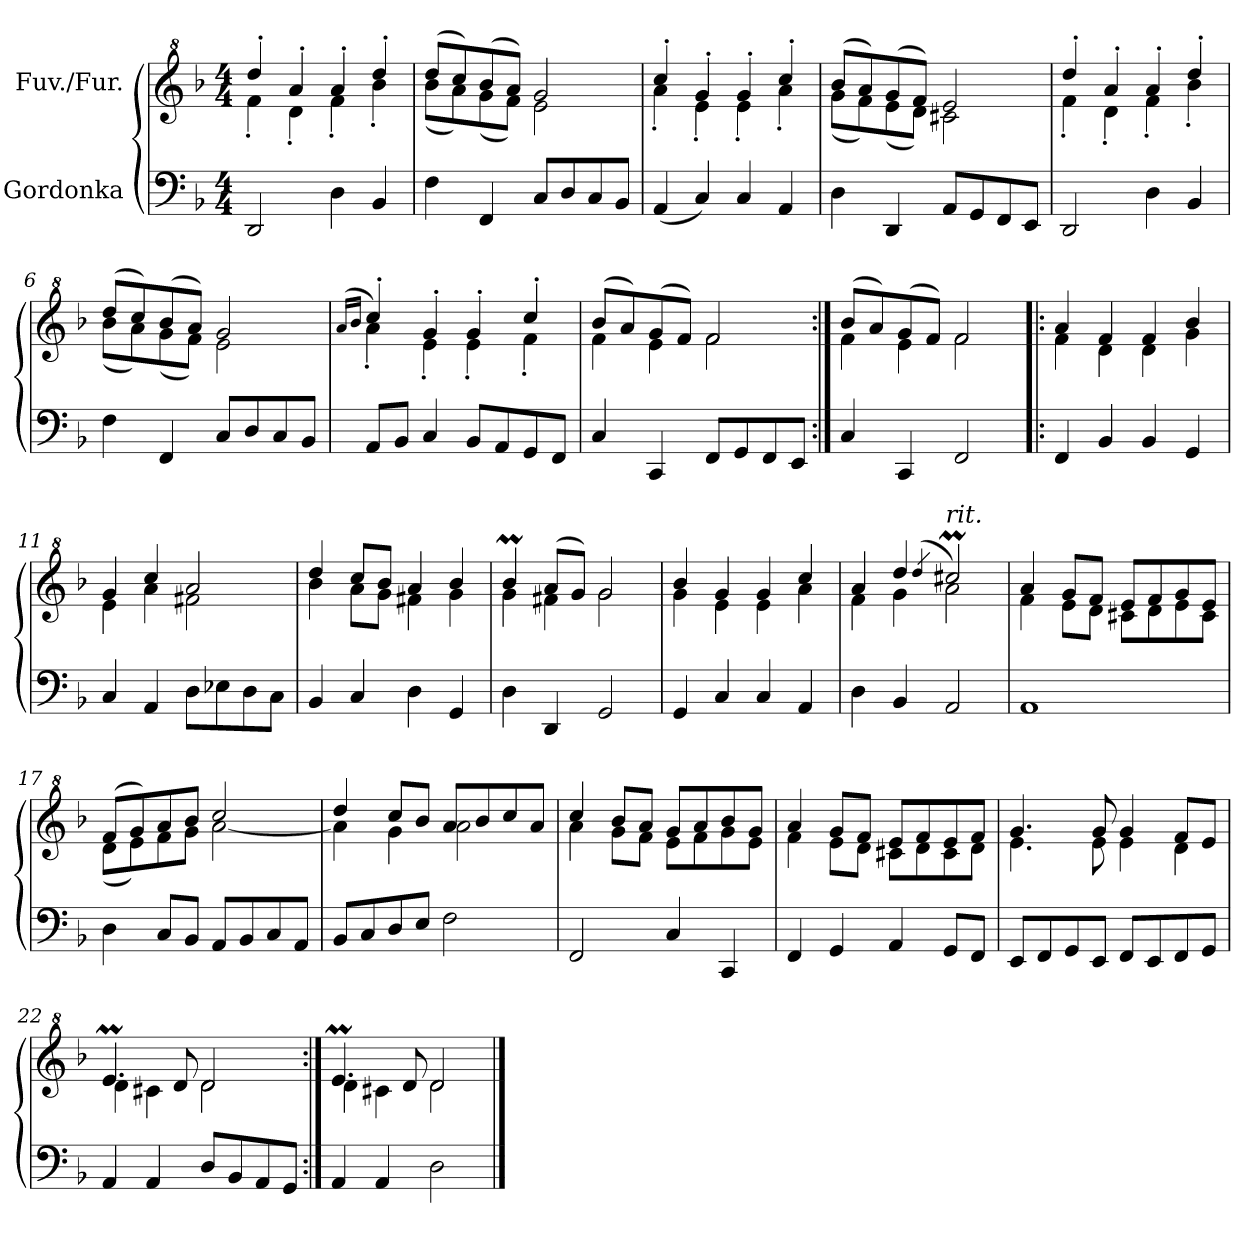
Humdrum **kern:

**kern	**kern
*part2	*part1
*staff2	*staff1
*I"Gordonka	*I"Fuv./Fur.
*clefF4	*clefG^2
*k[b-]	*k[b-]
*M4/4	*M4/4
*MM200	*MM200
=1	=1
*	*^
2DD/	4ddd'/	4ff'\
.	4aa'/	4dd'\
4D\	4aa'/	4ff'\
4BB-/	4ddd'/	4bb-'\
=2	=2	=2
4F\	(8ddd/L	(8bb-\L
.	8ccc/)	8aa\)
4FF/	(8bb-/	(8gg\
.	8aa/J)	8ff\J)
8C/L	2gg/	2ee\
8D/	.	.
8C/	.	.
8BB-/J	.	.
=3	=3	=3
(4AA/	4ccc'/	4aa'\
4C/)	4gg'/	4ee'\
4C/	4gg'/	4ee'\
4AA/	4ccc'/	4aa'\
=4	=4	=4
4D\	(8bb-/L	(8gg\L
.	8aa/)	8ff\)
4DD/	(8gg/	(8ee\
.	8ff/J)	8dd\J)
8AA/L	2ee/	2cc#X\
8GG/	.	.
8FF/	.	.
8EE/J	.	.
=5	=5	=5
2DD/	4ddd'/	4ff'\
.	4aa'/	4dd'\
4D\	4aa'/	4ff'\
4BB-/	4ddd'/	4bb-'\
!!LO:LB:g=z	!!
=6	=6	=6
4F\	(8ddd/L	(8bb-\L
.	8ccc/)	8aa\)
4FF/	(8bb-/	(8gg\
.	8aa/J)	8ff\J)
8C/L	2gg/	2ee\
8D/	.	.
8C/	.	.
8BB-/J	.	.
=7	=7	=7
.	(16qaa/LL	.
.	16qbb-/JJ	.
8AA/L	4ccc'/)	4aa'\
8BB-/J	.	.
4C/	4gg'/	4ee'\
8BB-/L	4gg'/	4ee'\
8AA/	.	.
8GG/	4ccc'/	4ff'\
8FF/J	.	.
=8	=8	=8
4C/	(8bb-/L	4ff\
.	8aa/)	.
4CC/	(8gg/	4ee\
.	8ff/J)	.
8FF/L	2ff/	2ff\
8GG/	.	.
8FF/	.	.
8EE/J	.	.
=9:|!	=9:|!	=9:|!
4C/	(8bb-/L	4ff\
.	8aa/)	.
4CC/	(8gg/	4ee\
.	8ff/J)	.
2FF/	2ff/	2ff\
=10!|:	=10!|:	=10!|:
4FF/	4aa/	4ff\
4BB-/	4ff/	4dd\
4BB-/	4ff/	4dd\
4GG/	4bb-/	4gg\
!!LO:LB:g=z	!!
=11	=11	=11
4C/	4gg/	4ee\
4AA/	4ccc/	4aa\
8D\L	2aa/	2ff#X\
8E-X\	.	.
8D\	.	.
8C\J	.	.
=12	=12	=12
4BB-/	4ddd/	4bb-\
4C/	8ccc/L	8aa\L
.	8bb-/J	8gg\J
4D\	4aa/	4ff#X\
4GG/	4bb-/	4gg\
=13	=13	=13
4D\	4bb-M/	4gg\
4DD/	(8aa/L	4ff#X\
.	8gg/J)	.
2GG/	2gg/	2gg\
=14	=14	=14
4GG/	4bb-/	4gg\
4C/	4gg/	4ee\
4C/	4gg/	4ee\
4AA/	4ccc/	4aa\
=15	=15	=15
4D\	4aa/	4ff\
4BB-/	4ddd/	4gg\
.	(4qddd/	.
!	!LO:TX:a:i:t=rit.	!
2AA/	2ccc#Xm/)	2aa\
!!LO:LB:g=z	!!
=16	=16	=16
1AA	4aa/	4ff\
.	8gg/L	8ee\L
.	8ff/J	8dd\J
.	8ee/L	8cc#X\L
.	8ff/	8dd\
.	8gg/	8ee\
.	8ee/J	8cc#\J
=17	=17	=17
4D\	(8ff/L	(8dd\L
.	8gg/)	8ee\)
8C/L	8aa/	8ff\
8BB-/J	8bb-/J	8gg\J
8AA/L	2ccc/	[2aa\
8BB-/	.	.
8C/	.	.
8AA/J	.	.
=18	=18	=18
8BB-/L	4ddd/	4aa\]
8C/	.	.
8D/	8ccc/L	4gg\
8E/J	8bb-/J	.
2F\	8aa/L	2aa\
.	8bb-/	.
.	8ccc/	.
.	8aa/J	.
=19	=19	=19
2FF/	4ccc/	4aa\
.	8bb-/L	8gg\L
.	8aa/J	8ff\J
4C/	8gg/L	8ee\L
.	8aa/	8ff\
4CC/	8bb-/	8gg\
.	8gg/J	8ee\J
!!LO:LB:g=z	!!
=20	=20	=20
4FF/	4aa/	4ff\
4GG/	8gg/L	8ee\L
.	8ff/J	8dd\J
4AA/	8ee/L	8cc#X\L
.	8ff/	8dd\
8GG/L	8ee/	8cc#\
8FF/J	8ff/J	8dd\J
=21	=21	=21
8EE/L	4.gg/	4.ee\
8FF/	.	.
8GG/	.	.
8EE/J	8gg/	8ee\
8FF/L	4gg/	4ee\
8EE/	.	.
8FF/	8ff/L	4dd\
8GG/J	8ee/J	.
=22	=22	=22
4AA/	4.eem/	4dd\
4AA/	.	4cc#X\
.	8dd/	.
8D/L	2dd/	2dd\
8BB-/	.	.
8AA/	.	.
8GG/J	.	.
=23:|!	=23:|!	=23:|!
4AA/	4.eem/	4dd\
4AA/	.	4cc#X\
.	8dd/	.
2D\	2dd/	2dd\
*	*v	*v
==	==
*-	*-
